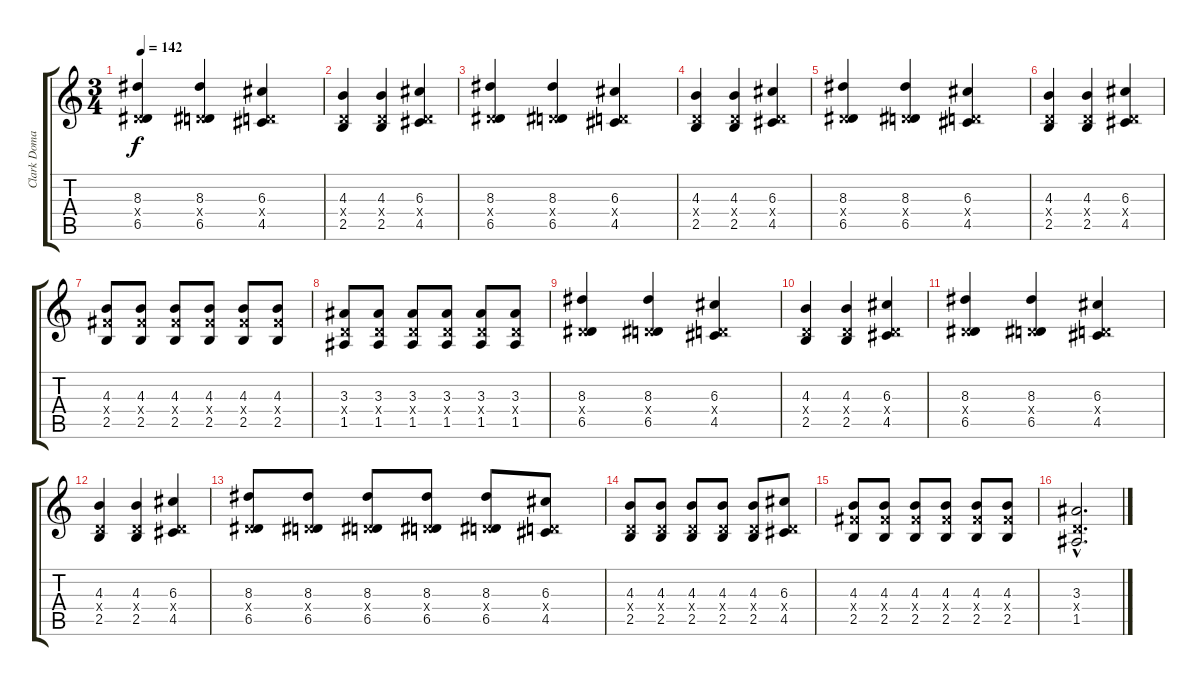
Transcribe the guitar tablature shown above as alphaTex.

\track ("Clark Domae" "Clark Doma") {instrument electricguitarclean}
\staff {score tabs}
\tuning (E4 B3 G3 D3 A2 E2) {hide}
\ts (3 4)
\tempo 142
\clef g2
\ks c
(8.3 0.4{x} 6.5).4{dy f} (8.3 0.4{x} 6.5).4 (6.3 0.4{x} 4.5).4 |
(4.3 0.4{x} 2.5).4 (4.3 0.4{x} 2.5).4 (6.3 0.4{x} 4.5).4 |
(8.3 0.4{x} 6.5).4 (8.3 0.4{x} 6.5).4 (6.3 0.4{x} 4.5).4 |
(4.3 0.4{x} 2.5).4 (4.3 0.4{x} 2.5).4 (6.3 0.4{x} 4.5).4 |
(8.3 0.4{x} 6.5).4 (8.3 0.4{x} 6.5).4 (6.3 0.4{x} 4.5).4 |
(4.3 0.4{x} 2.5).4 (4.3 0.4{x} 2.5).4 (6.3 0.4{x} 4.5).4 |
(4.3 4.4{x} 2.5).8 (4.3 4.4{x} 2.5).8 (4.3 4.4{x} 2.5).8 (4.3 4.4{x} 2.5).8 (4.3 4.4{x} 2.5).8 (4.3 4.4{x} 2.5).8 |
(3.3 0.4{x} 1.5).8 (3.3 0.4{x} 1.5).8 (3.3 0.4{x} 1.5).8 (3.3 0.4{x} 1.5).8 (3.3 0.4{x} 1.5).8 (3.3 0.4{x} 1.5).8 |
(8.3 0.4{x} 6.5).4 (8.3 0.4{x} 6.5).4 (6.3 0.4{x} 4.5).4 |
(4.3 0.4{x} 2.5).4 (4.3 0.4{x} 2.5).4 (6.3 0.4{x} 4.5).4 |
(8.3 0.4{x} 6.5).4 (8.3 0.4{x} 6.5).4 (6.3 0.4{x} 4.5).4 |
(4.3 0.4{x} 2.5).4 (4.3 0.4{x} 2.5).4 (6.3 0.4{x} 4.5).4 |
(8.3 0.4{x} 6.5).8 (8.3 0.4{x} 6.5).8 (8.3 0.4{x} 6.5).8 (8.3 0.4{x} 6.5).8 (8.3 0.4{x} 6.5).8 (6.3 0.4{x} 4.5).8 |
(4.3 0.4{x} 2.5).8 (4.3 0.4{x} 2.5).8 (4.3 0.4{x} 2.5).8 (4.3 0.4{x} 2.5).8 (4.3 0.4{x} 2.5).8 (6.3 0.4{x} 4.5).8 |
(4.3 4.4{x} 2.5).8 (4.3 4.4{x} 2.5).8 (4.3 4.4{x} 2.5).8 (4.3 4.4{x} 2.5).8 (4.3 4.4{x} 2.5).8 (4.3 4.4{x} 2.5).8 |
(3.3{hac} 0.4{hac x} 1.5{hac}).2{d}
